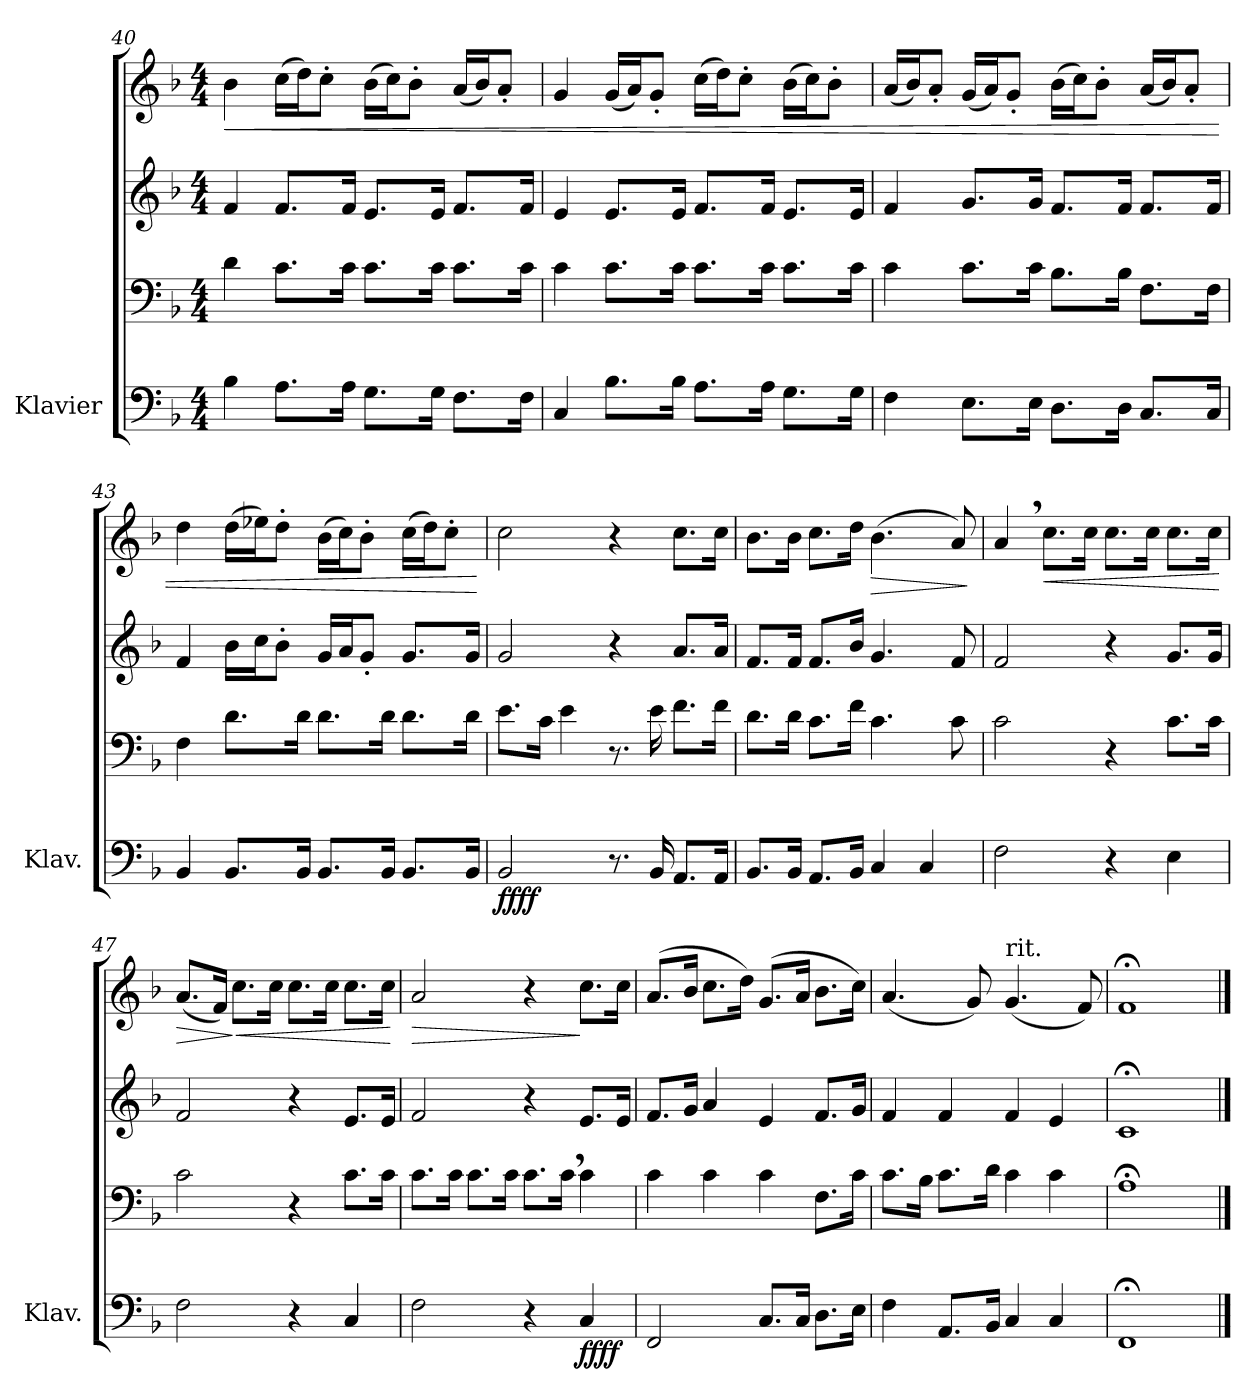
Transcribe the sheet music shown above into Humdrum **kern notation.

**kern	**kern	**kern	**kern	**dynam
*part1	*part1	*part1	*part1	*part1
*staff4	*staff3	*staff2	*staff1	*staff1/2/3/4
*I"Klavier	*	*	*	*
*I'Klav.	*	*	*	*
*clefF4	*clefF4	*clefG2	*clefG2	*
*k[b-]	*k[b-]	*k[b-]	*k[b-]	*
*M4/4	*M4/4	*M4/4	*M4/4	*
=40	=40	=40	=40	=40
!	!	!	!	!LO:HP:b
4B-\	4d\	4f/	4b-\	<
8.A\L	8.c\L	8.f/L	(>16cc\LL	.
.	.	.	16dd\J)	.
.	.	.	8cc'\J	.
16A\Jk	16c\Jk	16f/Jk	.	.
8.G\L	8.c\L	8.e/L	(>16b-\LL	.
.	.	.	16cc\J)	.
.	.	.	8b-'\J	.
16G\Jk	16c\Jk	16e/Jk	.	.
8.F\L	8.c\L	8.f/L	(<16a/LL	.
.	.	.	16b-/J)	.
.	.	.	8a'/J	.
16F\Jk	16c\Jk	16f/Jk	.	.
=41	=41	=41	=41	=41
4C/	4c\	4e/	4g/	.
8.B-\L	8.c\L	8.e/L	(<16g/LL	.
.	.	.	16a/J)	.
.	.	.	8g'/J	.
16B-\Jk	16c\Jk	16e/Jk	.	.
8.A\L	8.c\L	8.f/L	(>16cc\LL	.
.	.	.	16dd\J)	.
.	.	.	8cc'\J	.
16A\Jk	16c\Jk	16f/Jk	.	.
8.G\L	8.c\L	8.e/L	(>16b-\LL	.
.	.	.	16cc\J)	.
.	.	.	8b-'\J	.
16G\Jk	16c\Jk	16e/Jk	.	.
=42	=42	=42	=42	=42
4F\	4c\	4f/	(<16a/LL	.
.	.	.	16b-/J)	.
.	.	.	8a'/J	.
8.E\L	8.c\L	8.g/L	(<16g/LL	.
.	.	.	16a/J)	.
.	.	.	8g'/J	.
16E\Jk	16c\Jk	16g/Jk	.	.
8.D\L	8.B-\L	8.f/L	(>16b-\LL	.
.	.	.	16cc\J)	.
.	.	.	8b-'\J	.
16D\Jk	16B-\Jk	16f/Jk	.	.
8.C/L	8.F\L	8.f/L	(<16a/LL	.
.	.	.	16b-/J)	.
.	.	.	8a'/J	.
16C/Jk	16F\Jk	16f/Jk	.	.
=43	=43	=43	=43	=43
4BB-/	4F\	4f/	4dd\	.
8.BB-/L	8.d\L	16b-\LL	(>16dd\LL	.
.	.	16cc\J	16ee-X\J)	.
.	.	8b-'\J	8dd'\J	.
16BB-/Jk	16d\Jk	.	.	.
8.BB-/L	8.d\L	16g/LL	(>16b-\LL	.
.	.	16a/J	16cc\J)	.
.	.	8g'/J	8b-'\J	.
16BB-/Jk	16d\Jk	.	.	.
8.BB-/L	8.d\L	8.g/L	(>16cc\LL	.
.	.	.	16dd\J)	.
.	.	.	8cc'\J	.
16BB-/Jk	16d\Jk	16g/Jk	.	.
.	.	.	.	[
!!LO:LB:g=z
=44	=44	=44	=44	=44
!	!	!	!	!LO:DY:b=4
!	!	!	!	!LO:DY:n=1:b=3
!	!	!	!	!LO:DY:n=2:b=2
!	!	!	!	!LO:DY:n=3:b
2BB-/	8.e\L	2g/	2cc\	f f f f
.	16c\Jk	.	.	.
.	4e\	.	.	.
8.r	8.r	4r	4r	.
16BB-/	16e\	.	.	.
8.AA/L	8.f\L	8.a/L	8.cc\L	.
16AA/Jk	16f\Jk	16a/Jk	16cc\Jk	.
=45	=45	=45	=45	=45
8.BB-/L	8.d\L	8.f/L	8.b-\L	.
16BB-/Jk	16d\Jk	16f/Jk	16b-\Jk	.
8.AA/L	8.c\L	8.f/L	8.cc\L	.
16BB-/Jk	16f\Jk	16b-/Jk	16dd\Jk	.
!	!	!	!	!LO:HP:b
4C/	4.c\	4.g/	(>4.b-\	>
4C/	.	.	.	.
.	8c\	8f/	8a/)	.
.	.	.	.	]
=46	=46	=46	=46	=46
!	!	!	!	!LO:DY:b=4
!	!	!	!	!LO:DY:n=1:b=3
!	!	!	!	!LO:DY:n=2:b=2
!	!	!	!	!LO:DY:n=3:b
2F\	2c\	2f/	4a,/	mf mf mf mf
!	!	!	!	!LO:HP:b
.	.	.	8.cc\L	<
.	.	.	16cc\Jk	.
4r	4r	4r	8.cc\L	.
.	.	.	16cc\Jk	.
4E\	8.c\L	8.g/L	8.cc\L	.
.	16c\Jk	16g/Jk	16cc\Jk	.
.	.	.	.	[
=47	=47	=47	=47	=47
!	!	!	!	!LO:HP:b
2F\	2c\	2f/	(<8.a/L	>
.	.	.	16f/Jk)	.
!	!	!	!	!LO:HP:n=1:b
.	.	.	8.cc\L	] <
.	.	.	16cc\Jk	.
4r	4r	4r	8.cc\L	.
.	.	.	16cc\Jk	.
4C/	8.c\L	8.e/L	8.cc\L	.
.	16c\Jk	16e/Jk	16cc\Jk	.
.	.	.	.	[
=48	=48	=48	=48	=48
!	!	!	!	!LO:HP:b
2F\	8.c\L	2f/	2a/	>
.	16c\Jk	.	.	.
.	8.c\L	.	.	.
.	16c\Jk	.	.	.
4r	8.c\L	4r	4r	.
.	16c,\Jk	.	.	.
!	!	!	!	!LO:DY:n=1:b=4
!	!	!	!	!LO:DY:n=2:b=3
!	!	!	!	!LO:DY:n=3:b=2
!	!	!	!	!LO:DY:n=4:b
4C/	4c\	8.e/L	8.cc\L	] f f f f
.	.	16e/Jk	16cc\Jk	.
=49	=49	=49	=49	=49
2FF/	4c\	8.f/L	(>8.a/L	.
.	.	16g/Jk	16b-/Jk	.
.	4c\	4a/	8.cc\L	.
.	.	.	16dd\Jk)	.
8.C/L	4c\	4e/	(>8.g/L	.
16C/Jk	.	.	16a/Jk	.
8.D\L	8.F\L	8.f/L	8.b-\L	.
16E\Jk	16c\Jk	16g/Jk	16cc\Jk)	.
=50	=50	=50	=50	=50
4F\	8.c\L	4f/	(<4.a/	.
.	16B-\Jk	.	.	.
8.AA/L	8.c\L	4f/	.	.
.	.	.	8g/)	.
16BB-/Jk	16d\Jk	.	.	.
!	!	!	!LO:TX:t=rit.	!
4C/	4c\	4f/	(<4.g/	.
4C/	4c\	4e/	.	.
.	.	.	8f/)	.
=51	=51	=51	=51	=51
1FF;<	1A;<	1c;<	1f;<	.
==	==	==	==	==
*-	*-	*-	*-	*-
